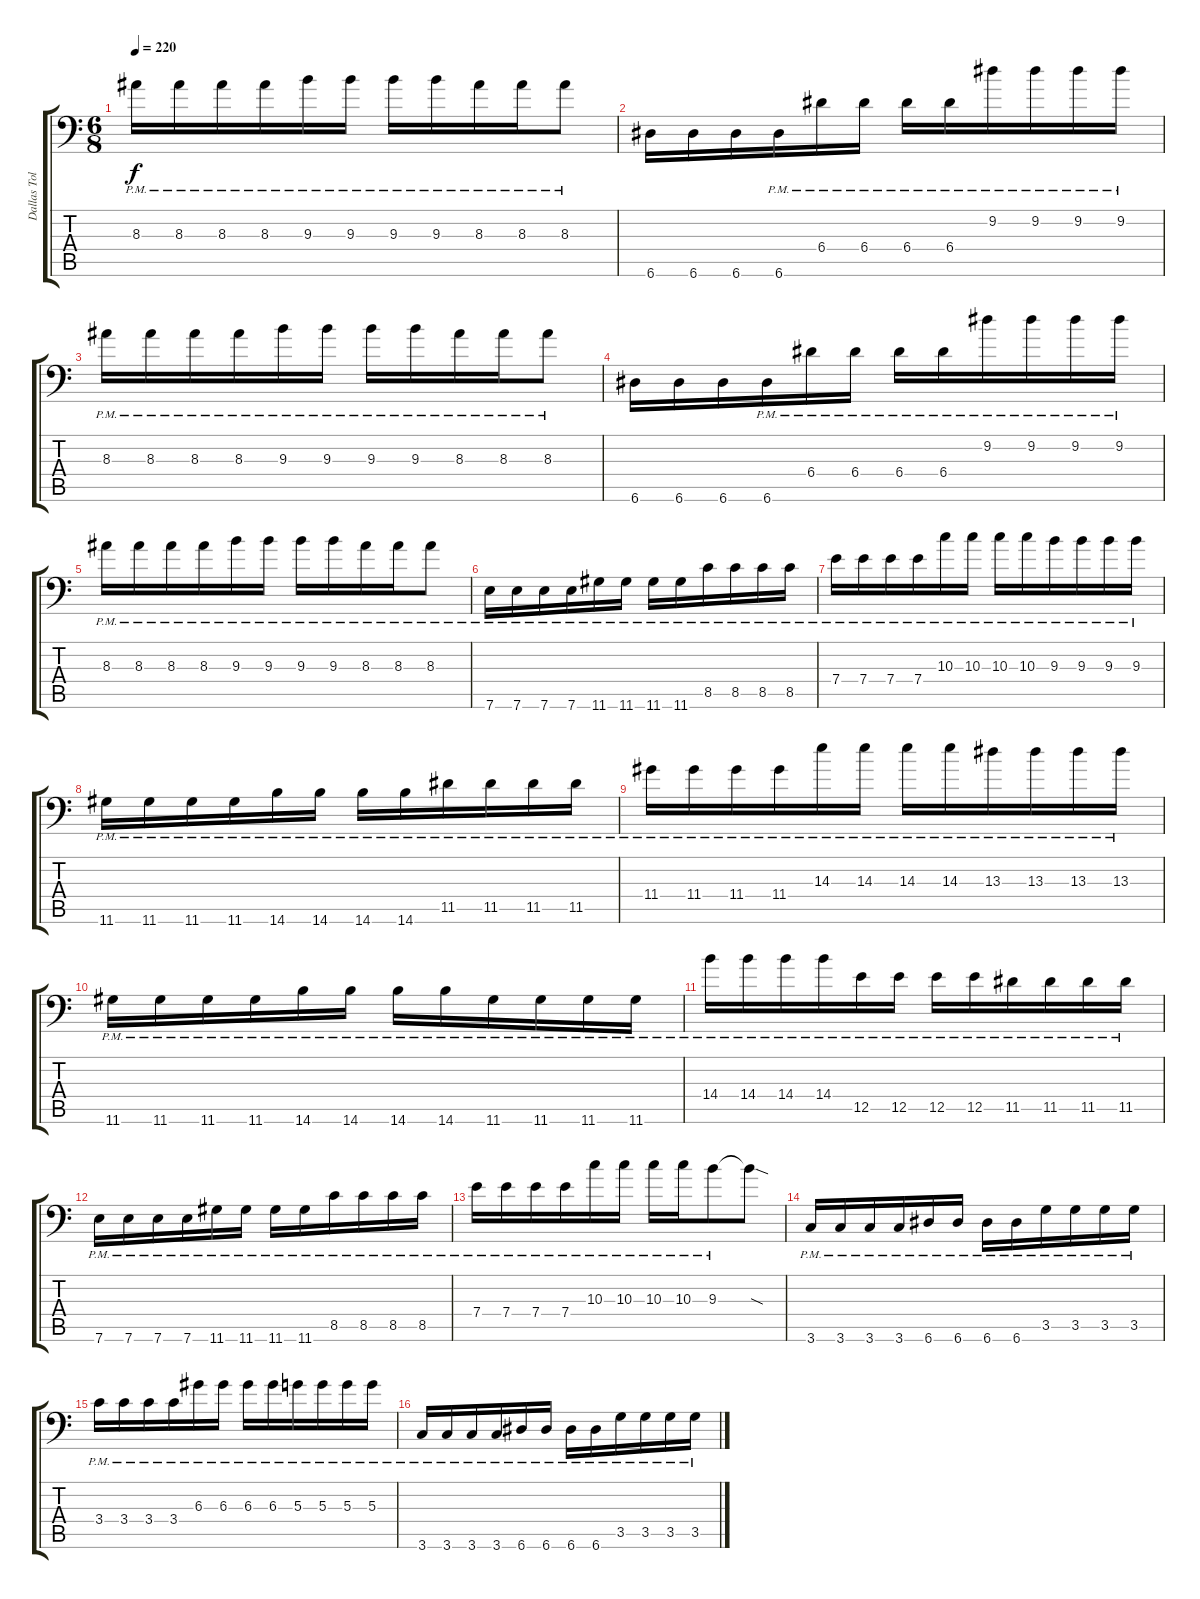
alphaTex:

\track ("Dallas Toler-Wade" "Dallas Tol") {instrument distortionguitar}
\staff {score tabs}
\tuning (B3 Gb3 D3 A2 E2 A1) {hide}
\ts (6 8)
\tempo 220
\clef f4
\ks c
8.3{pm}.16{dy f} 8.3{pm}.16 8.3{pm}.16 8.3{pm}.16 9.3{pm}.16 9.3{pm}.16 9.3{pm}.16 9.3{pm}.16 8.3{pm}.16 8.3{pm}.16 8.3{pm}.8 |
6.6.16 6.6.16 6.6.16 6.6{pm}.16 6.4{pm}.16 6.4{pm}.16 6.4{pm}.16 6.4{pm}.16 9.2{pm}.16 9.2{pm}.16 9.2{pm}.16 9.2{pm}.16 |
8.3{pm}.16 8.3{pm}.16 8.3{pm}.16 8.3{pm}.16 9.3{pm}.16 9.3{pm}.16 9.3{pm}.16 9.3{pm}.16 8.3{pm}.16 8.3{pm}.16 8.3{pm}.8 |
6.6.16 6.6.16 6.6.16 6.6{pm}.16 6.4{pm}.16 6.4{pm}.16 6.4{pm}.16 6.4{pm}.16 9.2{pm}.16 9.2{pm}.16 9.2{pm}.16 9.2{pm}.16 |
8.3{pm}.16 8.3{pm}.16 8.3{pm}.16 8.3{pm}.16 9.3{pm}.16 9.3{pm}.16 9.3{pm}.16 9.3{pm}.16 8.3{pm}.16 8.3{pm}.16 8.3{pm}.8 |
7.6{pm}.16 7.6{pm}.16 7.6{pm}.16 7.6{pm}.16 11.6{pm}.16 11.6{pm}.16 11.6{pm}.16 11.6{pm}.16 8.5{pm}.16 8.5{pm}.16 8.5{pm}.16 8.5{pm}.16 |
7.4{pm}.16 7.4{pm}.16 7.4{pm}.16 7.4{pm}.16 10.3{pm}.16 10.3{pm}.16 10.3{pm}.16 10.3{pm}.16 9.3{pm}.16 9.3{pm}.16 9.3{pm}.16 9.3{pm}.16 |
11.6{pm}.16 11.6{pm}.16 11.6{pm}.16 11.6{pm}.16 14.6{pm}.16 14.6{pm}.16 14.6{pm}.16 14.6{pm}.16 11.5{pm}.16 11.5{pm}.16 11.5{pm}.16 11.5{pm}.16 |
11.4{pm}.16 11.4{pm}.16 11.4{pm}.16 11.4{pm}.16 14.3{pm}.16 14.3{pm}.16 14.3{pm}.16 14.3{pm}.16 13.3{pm}.16 13.3{pm}.16 13.3{pm}.16 13.3{pm}.16 |
11.6{pm}.16 11.6{pm}.16 11.6{pm}.16 11.6{pm}.16 14.6{pm}.16 14.6{pm}.16 14.6{pm}.16 14.6{pm}.16 11.6{pm}.16 11.6{pm}.16 11.6{pm}.16 11.6{pm}.16 |
14.4{pm}.16 14.4{pm}.16 14.4{pm}.16 14.4{pm}.16 12.5{pm}.16 12.5{pm}.16 12.5{pm}.16 12.5{pm}.16 11.5{pm}.16 11.5{pm}.16 11.5{pm}.16 11.5{pm}.16 |
7.6{pm}.16 7.6{pm}.16 7.6{pm}.16 7.6{pm}.16 11.6{pm}.16 11.6{pm}.16 11.6{pm}.16 11.6{pm}.16 8.5{pm}.16 8.5{pm}.16 8.5{pm}.16 8.5{pm}.16 |
7.4{pm}.16 7.4{pm}.16 7.4{pm}.16 7.4{pm}.16 10.3{pm}.16 10.3{pm}.16 10.3{pm}.16 10.3{pm}.16 9.3{pm}.8 9.3{sod t}.8 |
3.6{pm}.16 3.6{pm}.16 3.6{pm}.16 3.6{pm}.16 6.6{pm}.16 6.6{pm}.16 6.6{pm}.16 6.6{pm}.16 3.5{pm}.16 3.5{pm}.16 3.5{pm}.16 3.5{pm}.16 |
3.4{pm}.16 3.4{pm}.16 3.4{pm}.16 3.4{pm}.16 6.3{pm}.16 6.3{pm}.16 6.3{pm}.16 6.3{pm}.16 5.3{pm}.16 5.3{pm}.16 5.3{pm}.16 5.3{pm}.16 |
3.6{pm}.16 3.6{pm}.16 3.6{pm}.16 3.6{pm}.16 6.6{pm}.16 6.6{pm}.16 6.6{pm}.16 6.6{pm}.16 3.5{pm}.16 3.5{pm}.16 3.5{pm}.16 3.5{pm}.16
